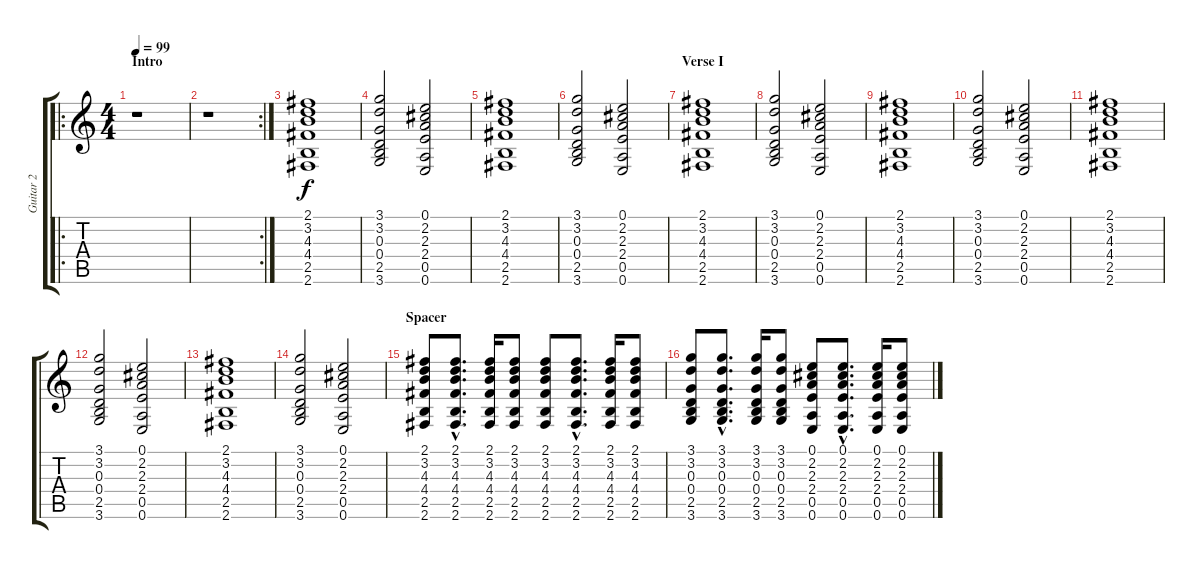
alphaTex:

\track ("Guitar 2" "Guitar 2") {instrument electricguitarjazz}
\staff {score tabs}
\tuning (E4 B3 G3 D3 A2 E2) {hide}
\ro
\ts (4 4)
\section ("" "Intro")
\tempo 99
\clef g2
\ks c
r.1{dy f instrument electricguitarjazz} |
\rc 2
r.1 |
(2.1 3.2 4.3 4.4 2.5 2.6).1 |
(3.1 3.2 0.3 0.4 2.5 3.6).2 (0.1 2.2 2.3 2.4 0.5 0.6).2 |
(2.1 3.2 4.3 4.4 2.5 2.6).1 |
(3.1 3.2 0.3 0.4 2.5 3.6).2 (0.1 2.2 2.3 2.4 0.5 0.6).2 |
\section ("" "Verse I")
(2.1 3.2 4.3 4.4 2.5 2.6).1 |
(3.1 3.2 0.3 0.4 2.5 3.6).2 (0.1 2.2 2.3 2.4 0.5 0.6).2 |
(2.1 3.2 4.3 4.4 2.5 2.6).1 |
(3.1 3.2 0.3 0.4 2.5 3.6).2 (0.1 2.2 2.3 2.4 0.5 0.6).2 |
(2.1 3.2 4.3 4.4 2.5 2.6).1 |
(3.1 3.2 0.3 0.4 2.5 3.6).2 (0.1 2.2 2.3 2.4 0.5 0.6).2 |
(2.1 3.2 4.3 4.4 2.5 2.6).1 |
(3.1 3.2 0.3 0.4 2.5 3.6).2 (0.1 2.2 2.3 2.4 0.5 0.6).2 |
\section ("" "Spacer")
(2.1 3.2 4.3 4.4 2.5 2.6).8 (2.1{hac} 3.2{hac} 4.3{hac} 4.4{hac} 2.5{hac} 2.6{hac}).8{d} (2.1 3.2 4.3 4.4 2.5 2.6).16 (2.1 3.2 4.3 4.4 2.5 2.6).8 (2.1 3.2 4.3 4.4 2.5 2.6).8 (2.1{hac} 3.2{hac} 4.3{hac} 4.4{hac} 2.5{hac} 2.6{hac}).8{d} (2.1 3.2 4.3 4.4 2.5 2.6).16 (2.1 3.2 4.3 4.4 2.5 2.6).8 |
(3.1 3.2 0.3 0.4 2.5 3.6).8 (3.1{hac} 3.2{hac} 0.3{hac} 0.4{hac} 2.5{hac} 3.6{hac}).8{d} (3.1 3.2 0.3 0.4 2.5 3.6).16 (3.1 3.2 0.3 0.4 2.5 3.6).8 (0.1 2.2 2.3 2.4 0.5 0.6).8 (0.1{hac} 2.2{hac} 2.3{hac} 2.4{hac} 0.5{hac} 0.6{hac}).8{d} (0.1 2.2 2.3 2.4 0.5 0.6).16 (0.1 2.2 2.3 2.4 0.5 0.6).8
